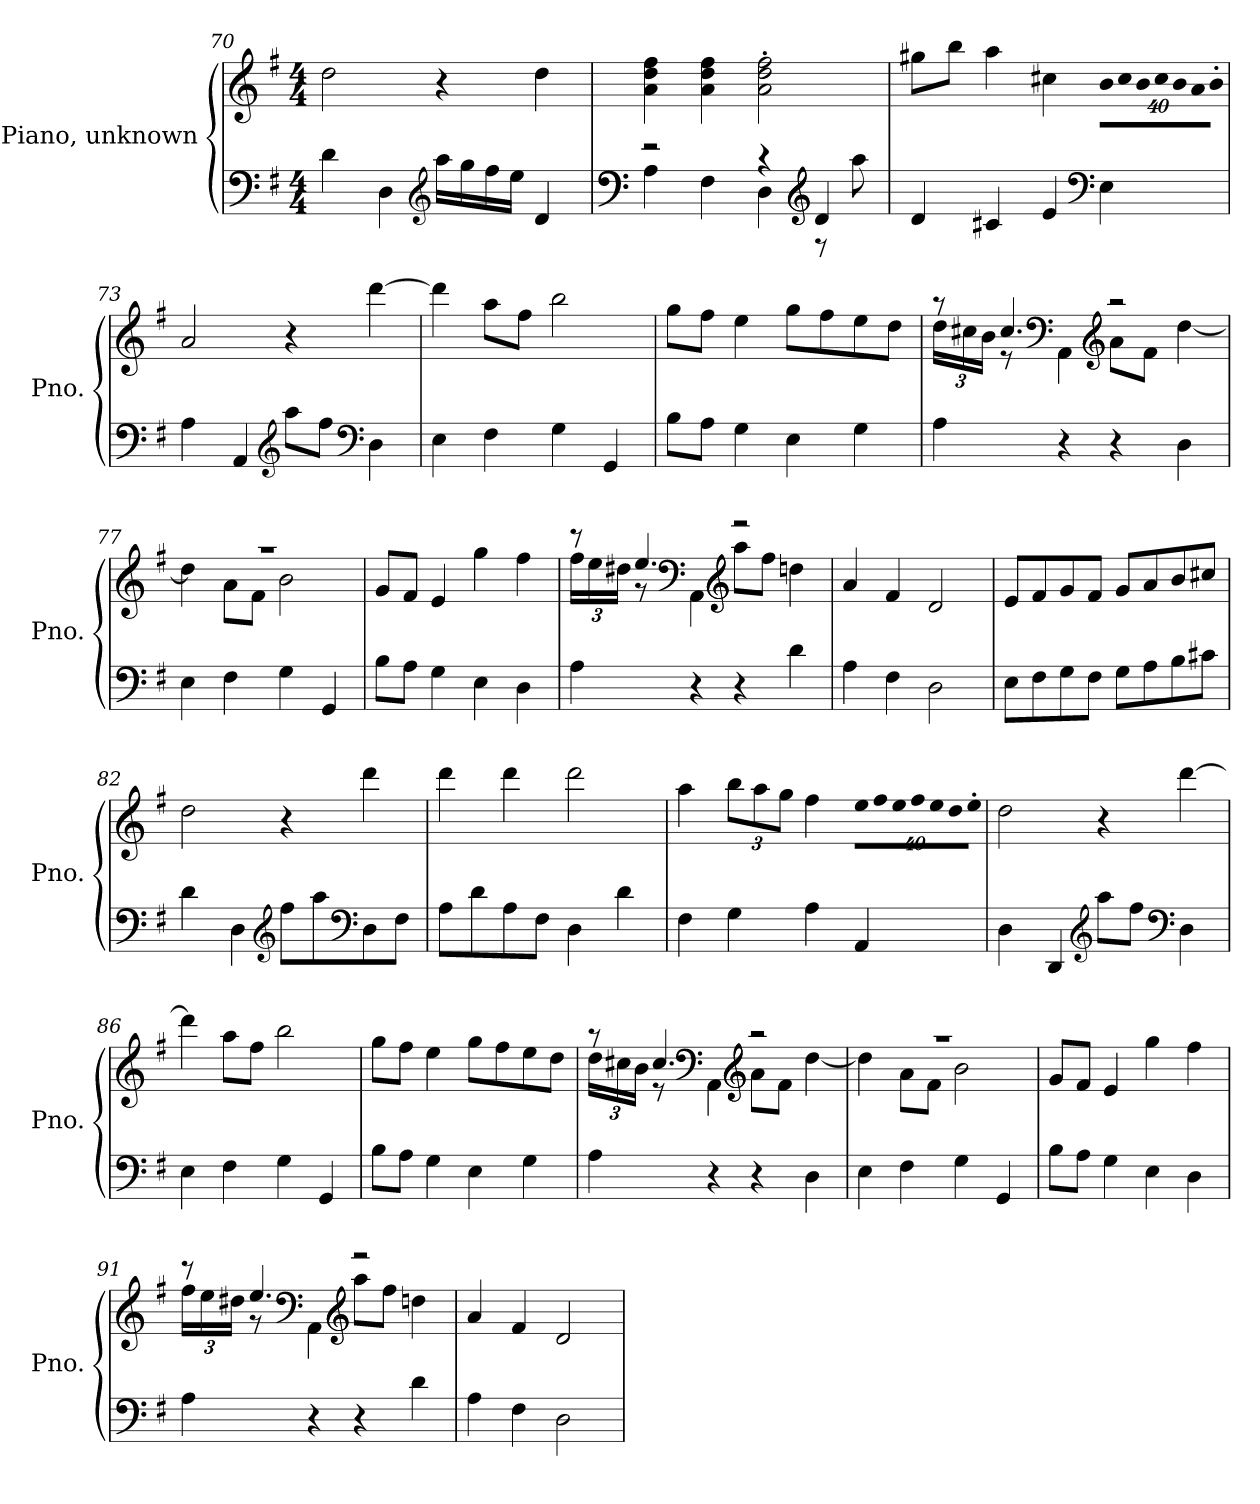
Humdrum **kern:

**kern	**kern
*part1	*part1
*staff2	*staff1
*I"Piano, unknown	*
*I'Pno.	*
*clefF4	*clefG2
*k[f#]	*k[f#]
*M4/4	*M4/4
=70	=70
4d\	2dd\
4D\	.
*clefG2	*
16aa\LL	4r
16gg\	.
16ff#\	.
16ee\JJ	.
4d/	4dd\
=71	=71
*clefF4	*
*^	*
2r	4A\	4a\ 4dd\ 4ff#\
.	4F#\	4a\ 4dd\ 4ff#\
4r	4D\	2a\' 2dd\' 2ff#\'
*clefG2	*	*
4d/	8r	.
.	8aa\	.
*v	*v	*
!!LO:LB:g=z
=72	=72
4d/	8gg#X\L
.	8bb\J
4c#X/	4aa\
4e/	4cc#X\
*clefF4	*
*	*Xbrackettup
!	!LO:N:vis=32
4E\	640%23b\LLL
!	!LO:N:vis=32
.	640%23cc#\
!	!LO:N:vis=32
.	640%23b\
!	!LO:N:vis=32
.	640%23cc#\
!	!LO:N:vis=32
.	640%23b\
!	!LO:N:vis=32
.	640%23a\
!	!LO:N:vis=32
.	640%23b'\JJJ
640ryy	.
=73	=73
4A\	2a/
4AA/	.
*clefG2	*
8aa\L	4r
8ff#\J	.
*clefF4	*
4D\	[4ddd\
=74	=74
4E\	4ddd\]
4F#\	8aa\L
.	8ff#\J
4G\	2bb\
4GG/	.
=75	=75
8B\L	8gg\L
8A\J	8ff#\J
4G\	4ee\
4E\	8gg\L
.	8ff#\
4G\	8ee\
.	8dd\J
!!LO:PB:g=z
=76	=76
*	*^
4A\	8r	24dd\LL
.	.	24cc#X\
.	.	24b\JJ
.	4.cc#/	8r
*	*clefF4	*
4r	.	4AA\
*	*clefG2	*
4r	2r	8a\L
.	.	8f#\J
4D\	.	[4dd\
=77	=77	=77
4E\	1r	4dd\]
4F#\	.	8a\L
.	.	8f#\J
4G\	.	2b\
4GG/	.	.
*	*v	*v
=78	=78
8B\L	8g/L
8A\J	8f#/J
4G\	4e/
4E\	4gg\
4D\	4ff#\
=79	=79
*	*^
4A\	8r	24ff#\LL
.	.	24ee\
.	.	24dd#X\JJ
.	4.ee/	8r
*	*clefF4	*
4r	.	4AA\
*	*clefG2	*
4r	2r	8aa\L
.	.	8ff#\J
4d\	.	4ddn\
*	*v	*v
=80	=80
4A\	4a/
4F#\	4f#/
2D\	2d/
!!LO:LB:g=z
=81	=81
8E\L	8e/L
8F#\	8f#/
8G\	8g/
8F#\J	8f#/J
8G\L	8g/L
8A\	8a/
8B\	8b/
8c#X\J	8cc#X/J
=82	=82
4d\	2dd\
4D\	.
*clefG2	*
8ff#\L	4r
8aa\	.
*clefF4	*
8D\	4ddd\
8F#\J	.
=83	=83
8A\L	4ddd\
8d\	.
8A\	4ddd\
8F#\J	.
4D\	2ddd\
4d\	.
=84	=84
4F#\	4aa\
4G\	12bb\L
.	12aa\
.	12gg\J
4A\	4ff#\
!	!LO:N:vis=32
4AA/	640%23ee\LLL
!	!LO:N:vis=32
.	640%23ff#\
!	!LO:N:vis=32
.	640%23ee\
!	!LO:N:vis=32
.	640%23ff#\
!	!LO:N:vis=32
.	640%23ee\
!	!LO:N:vis=32
.	640%23dd\
!	!LO:N:vis=32
.	640%23ee'\JJJ
640ryy	.
!!LO:LB:g=z
=85	=85
4D\	2dd\
4DD/	.
*clefG2	*
8aa\L	4r
8ff#\J	.
*clefF4	*
4D\	[4ddd\
=86	=86
4E\	4ddd\]
4F#\	8aa\L
.	8ff#\J
4G\	2bb\
4GG/	.
=87	=87
8B\L	8gg\L
8A\J	8ff#\J
4G\	4ee\
4E\	8gg\L
.	8ff#\
4G\	8ee\
.	8dd\J
=88	=88
*	*^
4A\	8r	24dd\LL
.	.	24cc#X\
.	.	24b\JJ
.	4.cc#/	8r
*	*clefF4	*
4r	.	4AA\
*	*clefG2	*
4r	2r	8a\L
.	.	8f#\J
4D\	.	[4dd\
=89	=89	=89
4E\	1r	4dd\]
4F#\	.	8a\L
.	.	8f#\J
4G\	.	2b\
4GG/	.	.
*	*v	*v
!!LO:LB:g=z
=90	=90
8B\L	8g/L
8A\J	8f#/J
4G\	4e/
4E\	4gg\
4D\	4ff#\
=91	=91
*	*^
4A\	8r	24ff#\LL
.	.	24ee\
.	.	24dd#X\JJ
.	4.ee/	8r
*	*clefF4	*
4r	.	4AA\
*	*clefG2	*
4r	2r	8aa\L
.	.	8ff#\J
4d\	.	4ddn\
*	*v	*v
=92	=92
4A\	4a/
4F#\	4f#/
2D\	2d/
=	=
*-	*-
